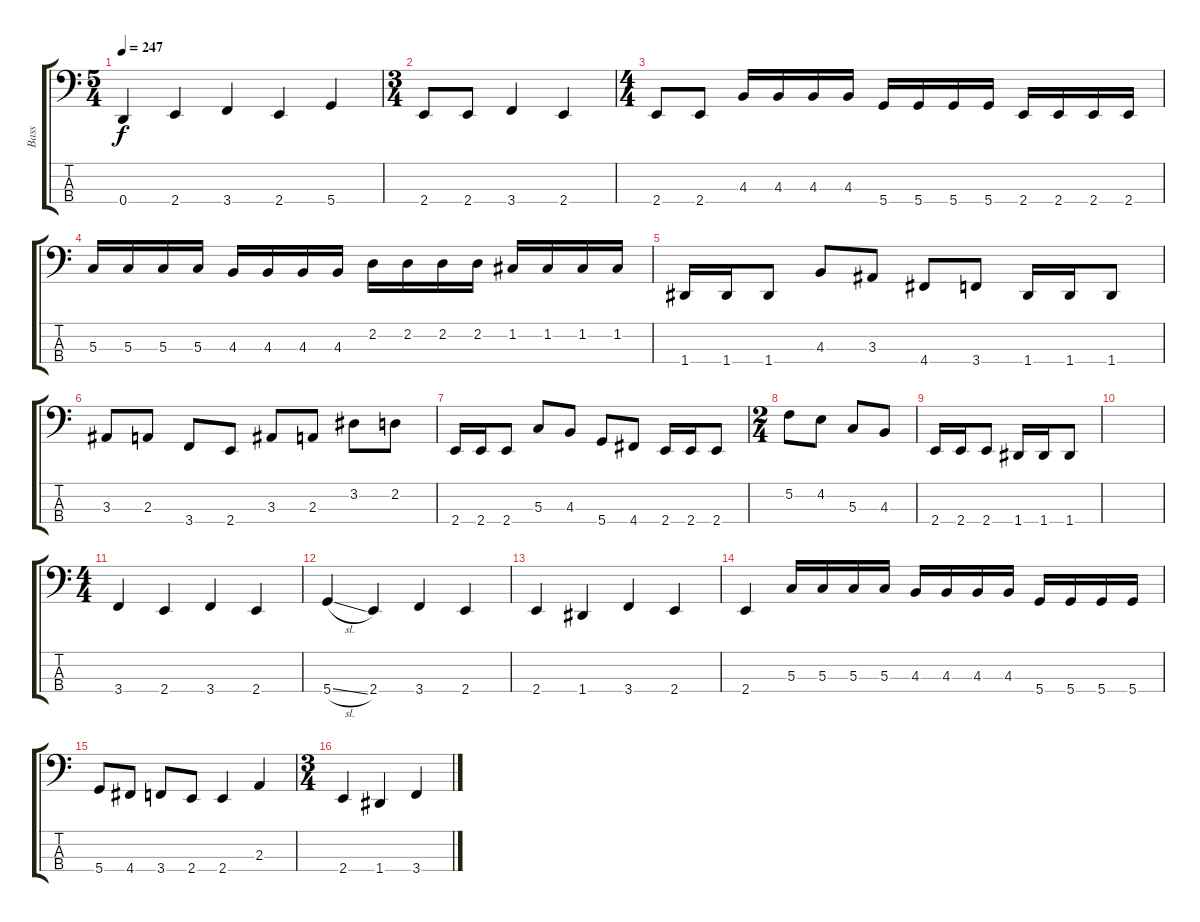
\track ("Bass" "Bass") {instrument electricbassfinger}
\staff {score tabs}
\tuning (F2 C2 G1 D1) {hide}
\ts (5 4)
\tempo 247
\clef f4
\ks c
0.4.4{dy f} 2.4.4 3.4.4 2.4.4 5.4.4 |
\ts (3 4)
2.4.8 2.4.8 3.4.4 2.4.4 |
\ts (4 4)
2.4.8 2.4.8 4.3.16 4.3.16 4.3.16 4.3.16 5.4.16 5.4.16 5.4.16 5.4.16 2.4.16 2.4.16 2.4.16 2.4.16 |
5.3.16 5.3.16 5.3.16 5.3.16 4.3.16 4.3.16 4.3.16 4.3.16 2.2.16 2.2.16 2.2.16 2.2.16 1.2.16 1.2.16 1.2.16 1.2.16 |
1.4.16 1.4.16 1.4.8 4.3.8 3.3.8 4.4.8 3.4.8 1.4.16 1.4.16 1.4.8 |
3.3.8 2.3.8 3.4.8 2.4.8 3.3.8 2.3.8 3.2.8 2.2.8 |
2.4.16 2.4.16 2.4.8 5.3.8 4.3.8 5.4.8 4.4.8 2.4.16 2.4.16 2.4.8 |
\ts (2 4)
5.2.8 4.2.8 5.3.8 4.3.8 |
2.4.16 2.4.16 2.4.8 1.4.16 1.4.16 1.4.8 |
|
\ts (4 4)
3.4.4 2.4.4 3.4.4 2.4.4 |
5.4{sl}.4 2.4.4 3.4.4 2.4.4 |
2.4.4 1.4.4 3.4.4 2.4.4 |
2.4.4 5.3.16 5.3.16 5.3.16 5.3.16 4.3.16 4.3.16 4.3.16 4.3.16 5.4.16 5.4.16 5.4.16 5.4.16 |
5.4.8 4.4.8 3.4.8 2.4.8 2.4.4 2.3.4 |
\ts (3 4)
2.4.4 1.4.4 3.4.4
